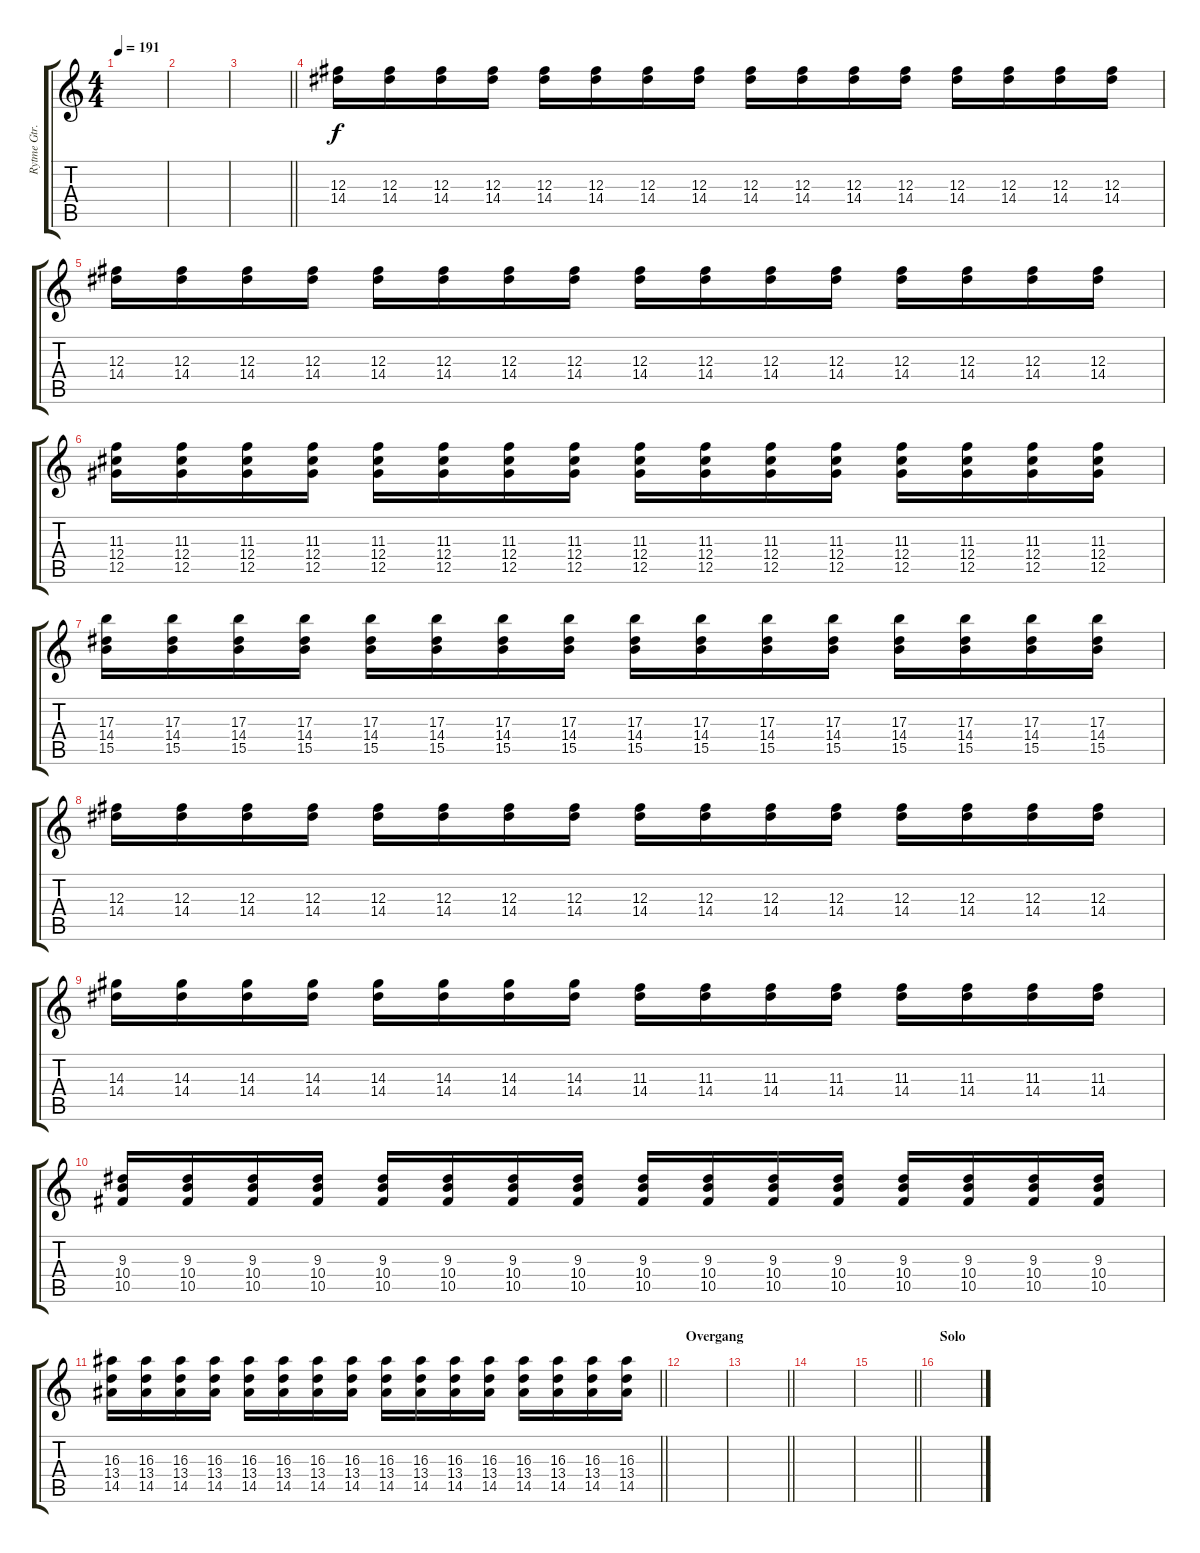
\track ("Rytme Gtr. 2" "Rytme Gtr.") {instrument distortionguitar}
\staff {score tabs}
\tuning (Eb4 Bb3 Gb3 Db3 Ab2 Eb2) {hide}
\ts (4 4)
\tempo 191
\clef g2
\ks c
|
|
\barLineRight lightlight
|
(12.3 14.4).16 (12.3 14.4).16 (12.3 14.4).16 (12.3 14.4).16 (12.3 14.4).16 (12.3 14.4).16 (12.3 14.4).16 (12.3 14.4).16 (12.3 14.4).16 (12.3 14.4).16 (12.3 14.4).16 (12.3 14.4).16 (12.3 14.4).16 (12.3 14.4).16 (12.3 14.4).16 (12.3 14.4).16 |
(12.3 14.4).16 (12.3 14.4).16 (12.3 14.4).16 (12.3 14.4).16 (12.3 14.4).16 (12.3 14.4).16 (12.3 14.4).16 (12.3 14.4).16 (12.3 14.4).16 (12.3 14.4).16 (12.3 14.4).16 (12.3 14.4).16 (12.3 14.4).16 (12.3 14.4).16 (12.3 14.4).16 (12.3 14.4).16 |
(11.3 12.4 12.5).16 (11.3 12.4 12.5).16 (11.3 12.4 12.5).16 (11.3 12.4 12.5).16 (11.3 12.4 12.5).16 (11.3 12.4 12.5).16 (11.3 12.4 12.5).16 (11.3 12.4 12.5).16 (11.3 12.4 12.5).16 (11.3 12.4 12.5).16 (11.3 12.4 12.5).16 (11.3 12.4 12.5).16 (11.3 12.4 12.5).16 (11.3 12.4 12.5).16 (11.3 12.4 12.5).16 (11.3 12.4 12.5).16 |
(17.3 14.4 15.5).16 (17.3 14.4 15.5).16 (17.3 14.4 15.5).16 (17.3 14.4 15.5).16 (17.3 14.4 15.5).16 (17.3 14.4 15.5).16 (17.3 14.4 15.5).16 (17.3 14.4 15.5).16 (17.3 14.4 15.5).16 (17.3 14.4 15.5).16 (17.3 14.4 15.5).16 (17.3 14.4 15.5).16 (17.3 14.4 15.5).16 (17.3 14.4 15.5).16 (17.3 14.4 15.5).16 (17.3 14.4 15.5).16 |
(12.3 14.4).16 (12.3 14.4).16 (12.3 14.4).16 (12.3 14.4).16 (12.3 14.4).16 (12.3 14.4).16 (12.3 14.4).16 (12.3 14.4).16 (12.3 14.4).16 (12.3 14.4).16 (12.3 14.4).16 (12.3 14.4).16 (12.3 14.4).16 (12.3 14.4).16 (12.3 14.4).16 (12.3 14.4).16 |
(14.3 14.4).16 (14.3 14.4).16 (14.3 14.4).16 (14.3 14.4).16 (14.3 14.4).16 (14.3 14.4).16 (14.3 14.4).16 (14.3 14.4).16 (11.3 14.4).16 (11.3 14.4).16 (11.3 14.4).16 (11.3 14.4).16 (11.3 14.4).16 (11.3 14.4).16 (11.3 14.4).16 (11.3 14.4).16 |
(9.3 10.4 10.5).16 (9.3 10.4 10.5).16 (9.3 10.4 10.5).16 (9.3 10.4 10.5).16 (9.3 10.4 10.5).16 (9.3 10.4 10.5).16 (9.3 10.4 10.5).16 (9.3 10.4 10.5).16 (9.3 10.4 10.5).16 (9.3 10.4 10.5).16 (9.3 10.4 10.5).16 (9.3 10.4 10.5).16 (9.3 10.4 10.5).16 (9.3 10.4 10.5).16 (9.3 10.4 10.5).16 (9.3 10.4 10.5).16 |
\barLineRight lightlight
(16.3 13.4 14.5).16 (16.3 13.4 14.5).16 (16.3 13.4 14.5).16 (16.3 13.4 14.5).16 (16.3 13.4 14.5).16 (16.3 13.4 14.5).16 (16.3 13.4 14.5).16 (16.3 13.4 14.5).16 (16.3 13.4 14.5).16 (16.3 13.4 14.5).16 (16.3 13.4 14.5).16 (16.3 13.4 14.5).16 (16.3 13.4 14.5).16 (16.3 13.4 14.5).16 (16.3 13.4 14.5).16 (16.3 13.4 14.5).16 |
\section ("" "Overgang")
|
\barLineRight lightlight
|
|
\barLineRight lightlight
|
\section ("" "Solo")
